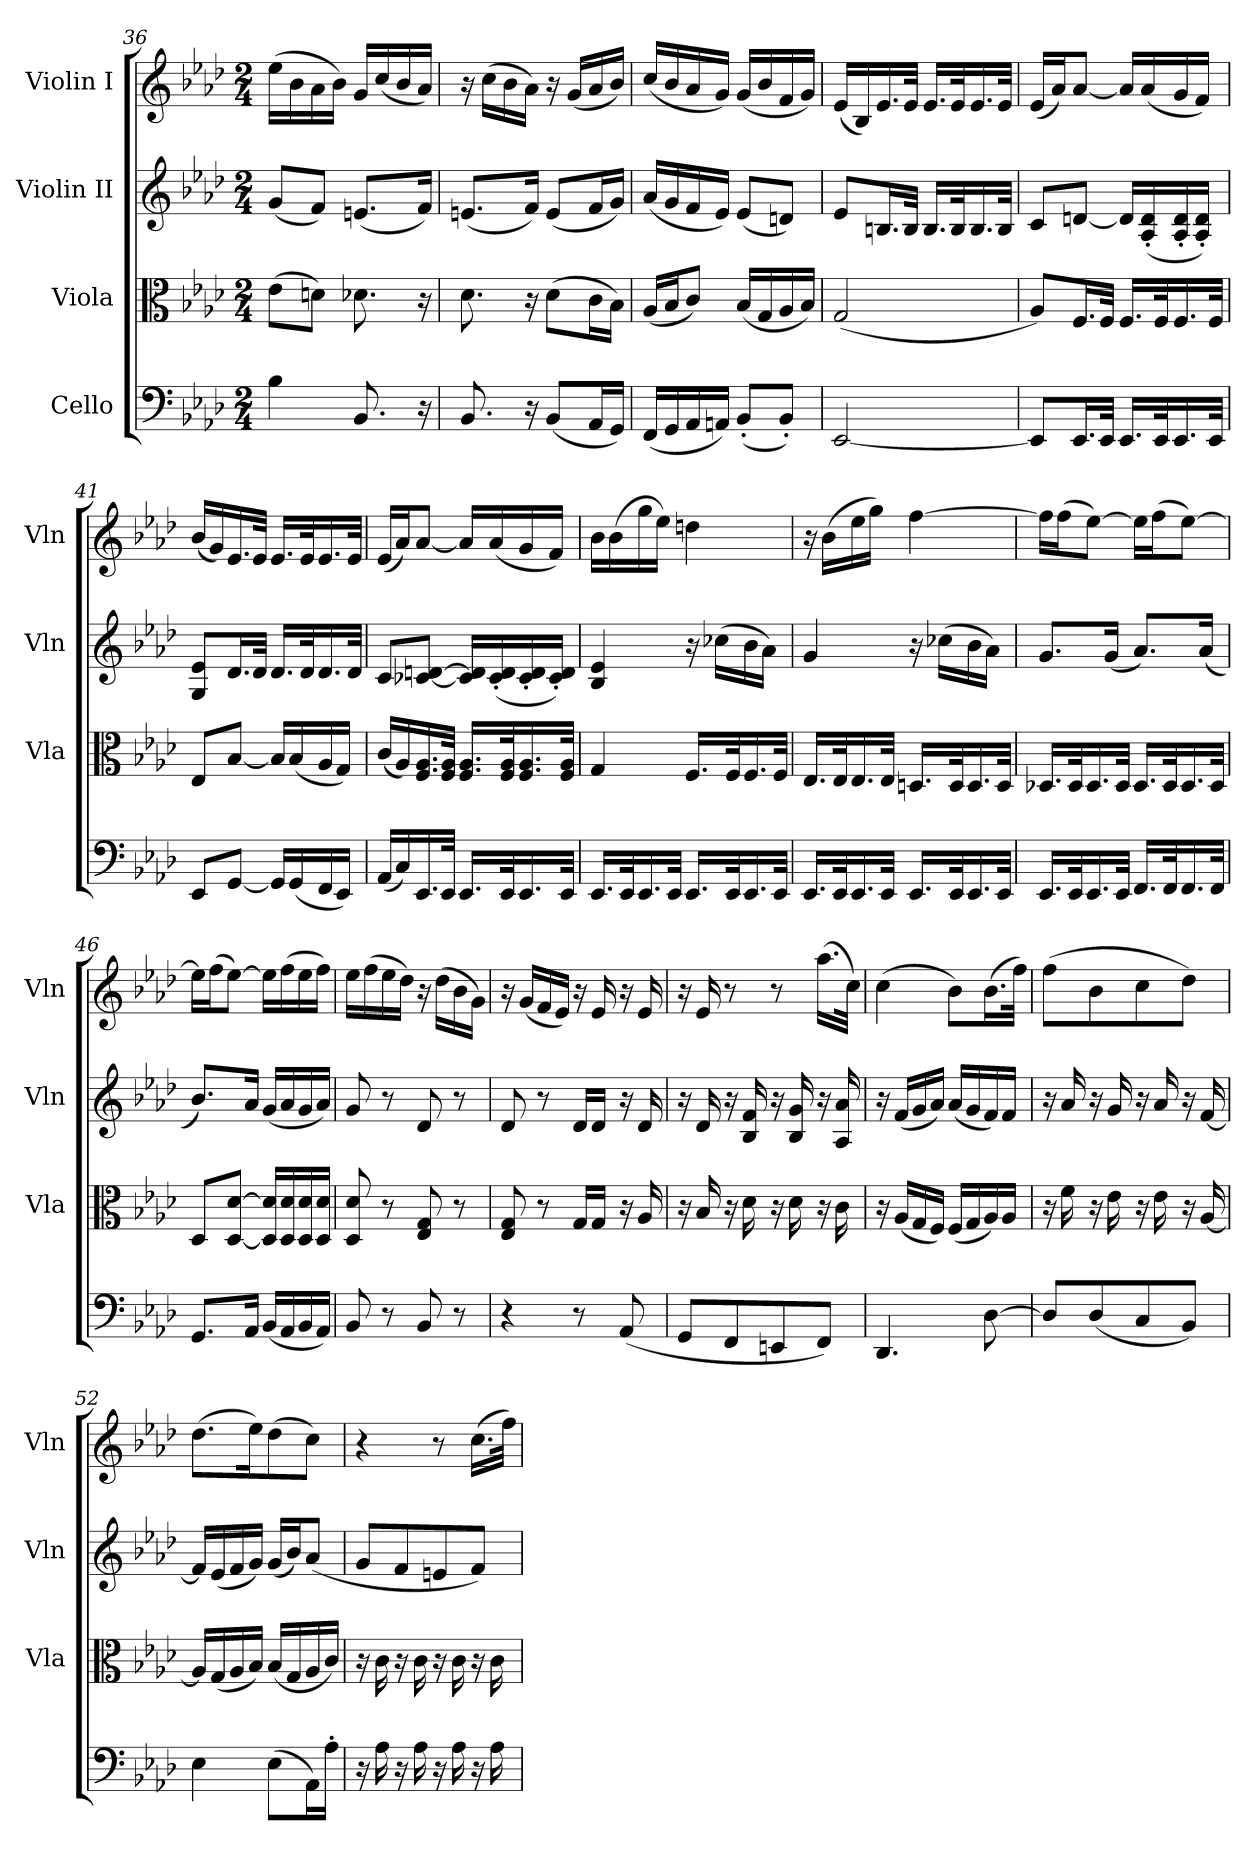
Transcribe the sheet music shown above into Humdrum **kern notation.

**kern	**kern	**kern	**kern
*part4	*part3	*part2	*part1
*staff4	*staff3	*staff2	*staff1
*I"Cello	*I"Viola	*I"Violin II	*I"Violin I
*	*I'Vla	*I'Vln	*I'Vln
!!LO:LB:g=z
*clefF4	*clefC3	*clefG2	*clefG2
*k[b-e-a-d-]	*k[b-e-a-d-]	*k[b-e-a-d-]	*k[b-e-a-d-]
*M2/4	*M2/4	*M2/4	*M2/4
=36	=36	=36	=36
4B-\	(>8e-\L	(<8g/L	(>16ee-\LL
.	.	.	16b-\
.	8dn\J)	8f/J)	16a-\
.	.	.	16b-\JJ)
8.BB-/	8.d-X\	(<8.en/L	16g/LL
.	.	.	(<16cc/
.	.	.	16b-/
16r	16r	16f/Jk)	16a-/JJ)
=37	=37	=37	=37
8.BB-/	8.d-\	(<8.en/L	16r
.	.	.	(>16cc\LL
.	.	.	16b-\
16r	16r	16f/Jk)	16a-\JJ)
(<8BB-/L	(>8d-\L	(<8e/L	16r
.	.	.	(<16g/LL
16AA-/L	16c\L	16f/L	16a-/
16GG/JJ)	16B-\JJ)	16g/JJ)	16b-/JJ)
=38	=38	=38	=38
(<16FF/LL	(<16A-/LL	(<16a-/LL	(<16cc/LL
16GG/	16B-/J	16g/	16b-/
16AA-/	8c/J)	16f/	16a-/
16AAn/JJ)	.	16e-/JJ)	16g/JJ)
(<8BB-'/L	(<16B-/LL	(<8e-/L	(<16g/LL
.	16G/	.	16b-/
8BB-'/J)	16A-/	8dn/J)	16f/
.	16B-/JJ)	.	16g/JJ)
=39	=39	=39	=39
[2EE-/	(<2G/	8e-/L	(<16e-/LL
.	.	.	16B-/)
.	.	16.Bn/L	16.e-/
.	.	32B/JJk	32e-/JJk
.	.	16.B/LL	16.e-/LL
.	.	32B/K	32e-/K
.	.	16.B/	16.e-/
.	.	32B/JJk	32e-/JJk
=40	=40	=40	=40
8EE-/L]	8A-/L)	8c/L	(<16e-/LL
.	.	.	16a-/J)
16.EE-/L	16.F/L	[8dn/J	[8a-/J
32EE-/JJk	32F/JJk	.	.
16.EE-/LL	16.F/LL	16d/LL]	16a-/LL]
.	.	(<16A-/' 16d/'	(<16a-/
32EE-/K	32F/K	.	.
16.EE-/	16.F/	16A-/' 16d/'	16g/
.	.	16A-/' 16d/'JJ)	16f/JJ)
32EE-/JJk	32F/JJk	.	.
=41	=41	=41	=41
8EE-/L	8E-/L	8G/ 8e-/L	(<16b-/LL
.	.	.	16g/)
[8GG/J	[8B-/J	16.d-/L	16.e-/
.	.	32d-/JJk	32e-/JJk
16GG/LL]	16B-/LL]	16.d-/LL	16.e-/LL
(<16GG/	(<16B-/	.	.
.	.	32d-/K	32e-/K
16FF/	16A-/	16.d-/	16.e-/
16EE-/JJ)	16G/JJ)	.	.
.	.	32d-/JJk	32e-/JJk
=42	=42	=42	=42
(<16AA-/LL	(<16c/LL	8c/L	(<16e-/LL
16C/)	16A-/)	.	16a-/J)
16.EE-/	16.F/ 16.A-/	[8c-X/ [8dn/J	[8a-/J
32EE-/JJk	32F/ 32A-/JJk	.	.
16.EE-/LL	16.F/ 16.A-/LL	16c-/] 16d/]LL	16a-/LL]
.	.	(<16c-/' 16d/'	(<16a-/
32EE-/K	32F/ 32A-/K	.	.
16.EE-/	16.F/ 16.A-/	16c-/' 16d/'	16g/
.	.	16c-/' 16d/'JJ)	16f/JJ)
32EE-/JJk	32F/ 32A-/JJk	.	.
=43	=43	=43	=43
16.EE-/LL	4G/	4B-/ 4e-/	16b-\LL
.	.	.	(>16b-\
32EE-/K	.	.	.
16.EE-/	.	.	16gg\
.	.	.	16ee-\JJ)
32EE-/JJk	.	.	.
16.EE-/LL	16.F/LL	16r	4ddn\
.	.	(>16cc-X\LL	.
32EE-/K	32F/K	.	.
16.EE-/	16.F/	16b-\	.
.	.	16a-\JJ)	.
32EE-/JJk	32F/JJk	.	.
!!LO:LB:g=z
=44	=44	=44	=44
16.EE-/LL	16.E-/LL	4g/	16r
.	.	.	(>16b-\LL
32EE-/K	32E-/K	.	.
16.EE-/	16.E-/	.	16ee-\
.	.	.	16gg\JJ)
32EE-/JJk	32E-/JJk	.	.
16.EE-/LL	16.Dn/LL	16r	[4ff\
.	.	(>16cc-X\LL	.
32EE-/K	32D/K	.	.
16.EE-/	16.D/	16b-\	.
.	.	16a-\JJ)	.
32EE-/JJk	32D/JJk	.	.
=45	=45	=45	=45
16.EE-/LL	16.D-X/LL	8.g/L	16ff\LL]
.	.	.	(>16ff\J
32EE-/K	32D-/K	.	.
16.EE-/	16.D-/	.	[8ee-\J)
.	.	(<16g/Jk	.
32EE-/JJk	32D-/JJk	.	.
16.FF/LL	16.D-/LL	8.a-/L)	16ee-\LL]
.	.	.	(>16ff\J
32FF/K	32D-/K	.	.
16.FF/	16.D-/	.	[8ee-\J)
.	.	(<16a-/Jk	.
32FF/JJk	32D-/JJk	.	.
=46	=46	=46	=46
8.GG/L	8D-/L	8.b-/L)	16ee-\LL]
.	.	.	(>16ff\J
.	[8D-/ [8d-/J	.	[8ee-\J)
16AA-/Jk	.	16a-/Jk	.
(<16BB-/LL	16D-/] 16d-/]LL	(<16g/LL	16ee-\LL]
16AA-/	16D-/ 16d-/	16a-/	(>16ff\
16BB-/	16D-/ 16d-/	16g/	16ee-\
16AA-/JJ)	16D-/ 16d-/JJ	16a-/JJ)	16ff\JJ)
=47	=47	=47	=47
8BB-/	8D-/ 8d-/	8g/	16ee-\LL
.	.	.	(>16ff\
8r	8r	8r	16ee-\
.	.	.	16dd-\JJ)
8BB-/	8E-/ 8G/	8d-/	16r
.	.	.	(>16dd-\LL
8r	8r	8r	16b-\
.	.	.	16g\JJ)
=48	=48	=48	=48
4r	8E-/ 8G/	8d-/	16r
.	.	.	(<16g/LL
.	8r	8r	16f/
.	.	.	16e-/JJ)
8r	16G/LL	16d-/LL	16r
.	16G/JJ	16d-/JJ	16e-/
(<8AA-/	16r	16r	16r
.	16A-/	16d-/	16e-/
=49	=49	=49	=49
8GG/L	16r	16r	16r
.	16B-/	16d-/	16e-/
8FF/	16r	16r	8r
.	16d-\	16B-/ 16f/	.
8EEn/	16r	16r	8r
.	16d-\	16B-/ 16g/	.
8FF/J)	16r	16r	(>16.aa-\LL
.	16c\	16A-/ 16a-/	.
.	.	.	32cc\JJk)
=50	=50	=50	=50
4.DD-/	16r	16r	(>4cc\
.	(<16A-/LL	(<16f/LL	.
.	16G/	16g/	.
.	16F/JJ)	16a-/JJ)	.
.	(<16F/LL	(<16a-/LL	8b-\L)
.	16G/	16g/	.
[8D-\	16A-/)	16f/)	(>16.b-\L
.	16A-/JJ	16f/JJ	.
.	.	.	32ff\JJk)
=51	=51	=51	=51
8D-/L]	16r	16r	(>8ff\L
.	16f\	16a-/	.
(<8D-/	16r	16r	8b-\
.	16e-\	16g/	.
8C/	16r	16r	8cc\
.	16e-\	16a-/	.
8BB-/J)	16r	16r	8dd-\J)
.	[16A-/	[16f/	.
!!LO:PB:g=z
=52	=52	=52	=52
4E-\	16A-/LL]	16f/LL]	(>8.dd-\L
.	(<16G/	(<16e-/	.
.	16A-/	16f/	.
.	16B-/JJ)	16g/JJ)	16ee-\K)
(>8E-\L	(<16B-/LL	(<16g/LL	(>8dd-\
.	16G/	16b-/J)	.
16AA-\L)	16A-/	(<8a-/J	8cc\J)
16A-'\JJ	16c/JJ)	.	.
=53	=53	=53	=53
16r	16r	8g/L	4r
16A-\	16c\	.	.
16r	16r	8f/	.
16A-\	16c\	.	.
16r	16r	8en/	8r
16A-\	16c\	.	.
16r	16r	8f/J)	(>16.cc\LL
16A-\	16c\	.	.
.	.	.	32ff\JJk)
=	=	=	=
*-	*-	*-	*-
